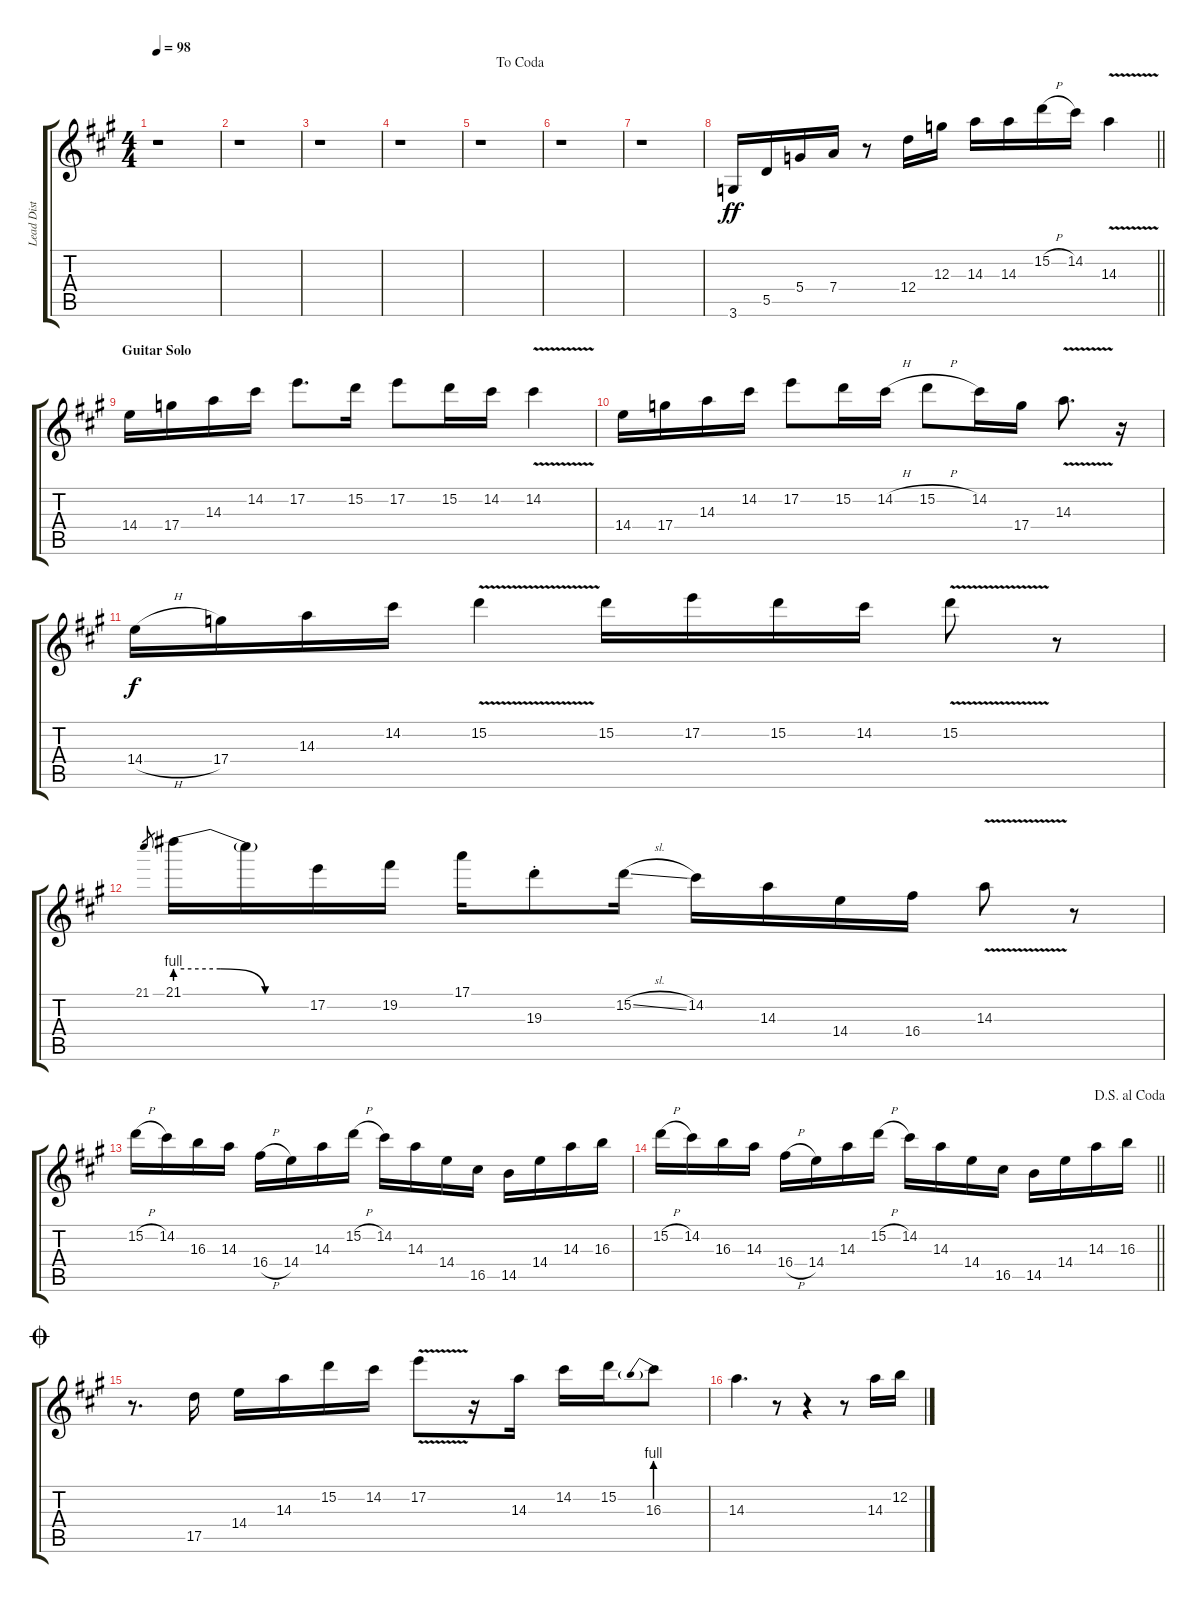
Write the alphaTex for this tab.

\track ("Lead Dist" "Lead Dist") {instrument overdrivenguitar}
\staff {score tabs}
\tuning (E4 B3 G3 D3 A2 E2) {hide}
\ts (4 4)
\tempo 98
\clef g2
\ks a
r.1{dy ff} |
r.1 |
r.1 |
r.1 |
\jump dacoda
r.1 |
r.1 |
r.1 |
\barLineRight lightlight
3.6.16 5.5.16 5.4.16 7.4.16 r.8 12.4.16 12.3.16 14.3.16 14.3.16 15.2{h}.16 14.2.16 14.3{v}.4 |
\section ("" "Guitar Solo")
14.4.16 17.4.16 14.3.16 14.2.16 17.2.8{d} 15.2.16 17.2.8 15.2.16 14.2.16 14.2{v}.4 |
14.4.16 17.4.16 14.3.16 14.2.16 17.2.8 15.2.16 14.2{h}.16 15.2{h}.8 14.2.16 17.4.16 14.3{v}.8{d} r.16 |
14.4{h}.16{dy f} 17.4.16 14.3.16 14.2.16 15.2{v}.4 15.2.16 17.2.16 15.2.16 14.2.16 15.2{v}.8 r.8 |
21.1.8{gr} 21.1{be (custom 0 4 20 4 40 0 60 0)}.16 21.1{t}.16 17.2.16 19.2.16 17.1.16 19.3{st}.8 15.2{sl}.16 14.2.16 14.3.16 14.4.16 16.4.16 14.3{v}.8 r.8 |
15.2{h}.16 14.2.16 16.3.16 14.3.16 16.4{h}.16 14.4.16 14.3.16 15.2{h}.16 14.2.16 14.3.16 14.4.16 16.5.16 14.5.16 14.4.16 14.3.16 16.3.16 |
\jump dalsegnoalcoda
\barLineRight lightlight
15.2{h}.16 14.2.16 16.3.16 14.3.16 16.4{h}.16 14.4.16 14.3.16 15.2{h}.16 14.2.16 14.3.16 14.4.16 16.5.16 14.5.16 14.4.16 14.3.16 16.3.16 |
\jump coda
r.8{d} 17.5.16 14.4.16 14.3.16 15.2.16 14.2.16 17.2{v}.8 r.16 14.3.16 14.2.16 15.2.16 16.3{be (prebend 0 4 60 4)}.8 |
14.3.4{d} r.8 r.4 r.8 14.3.16 12.2{h}.16
